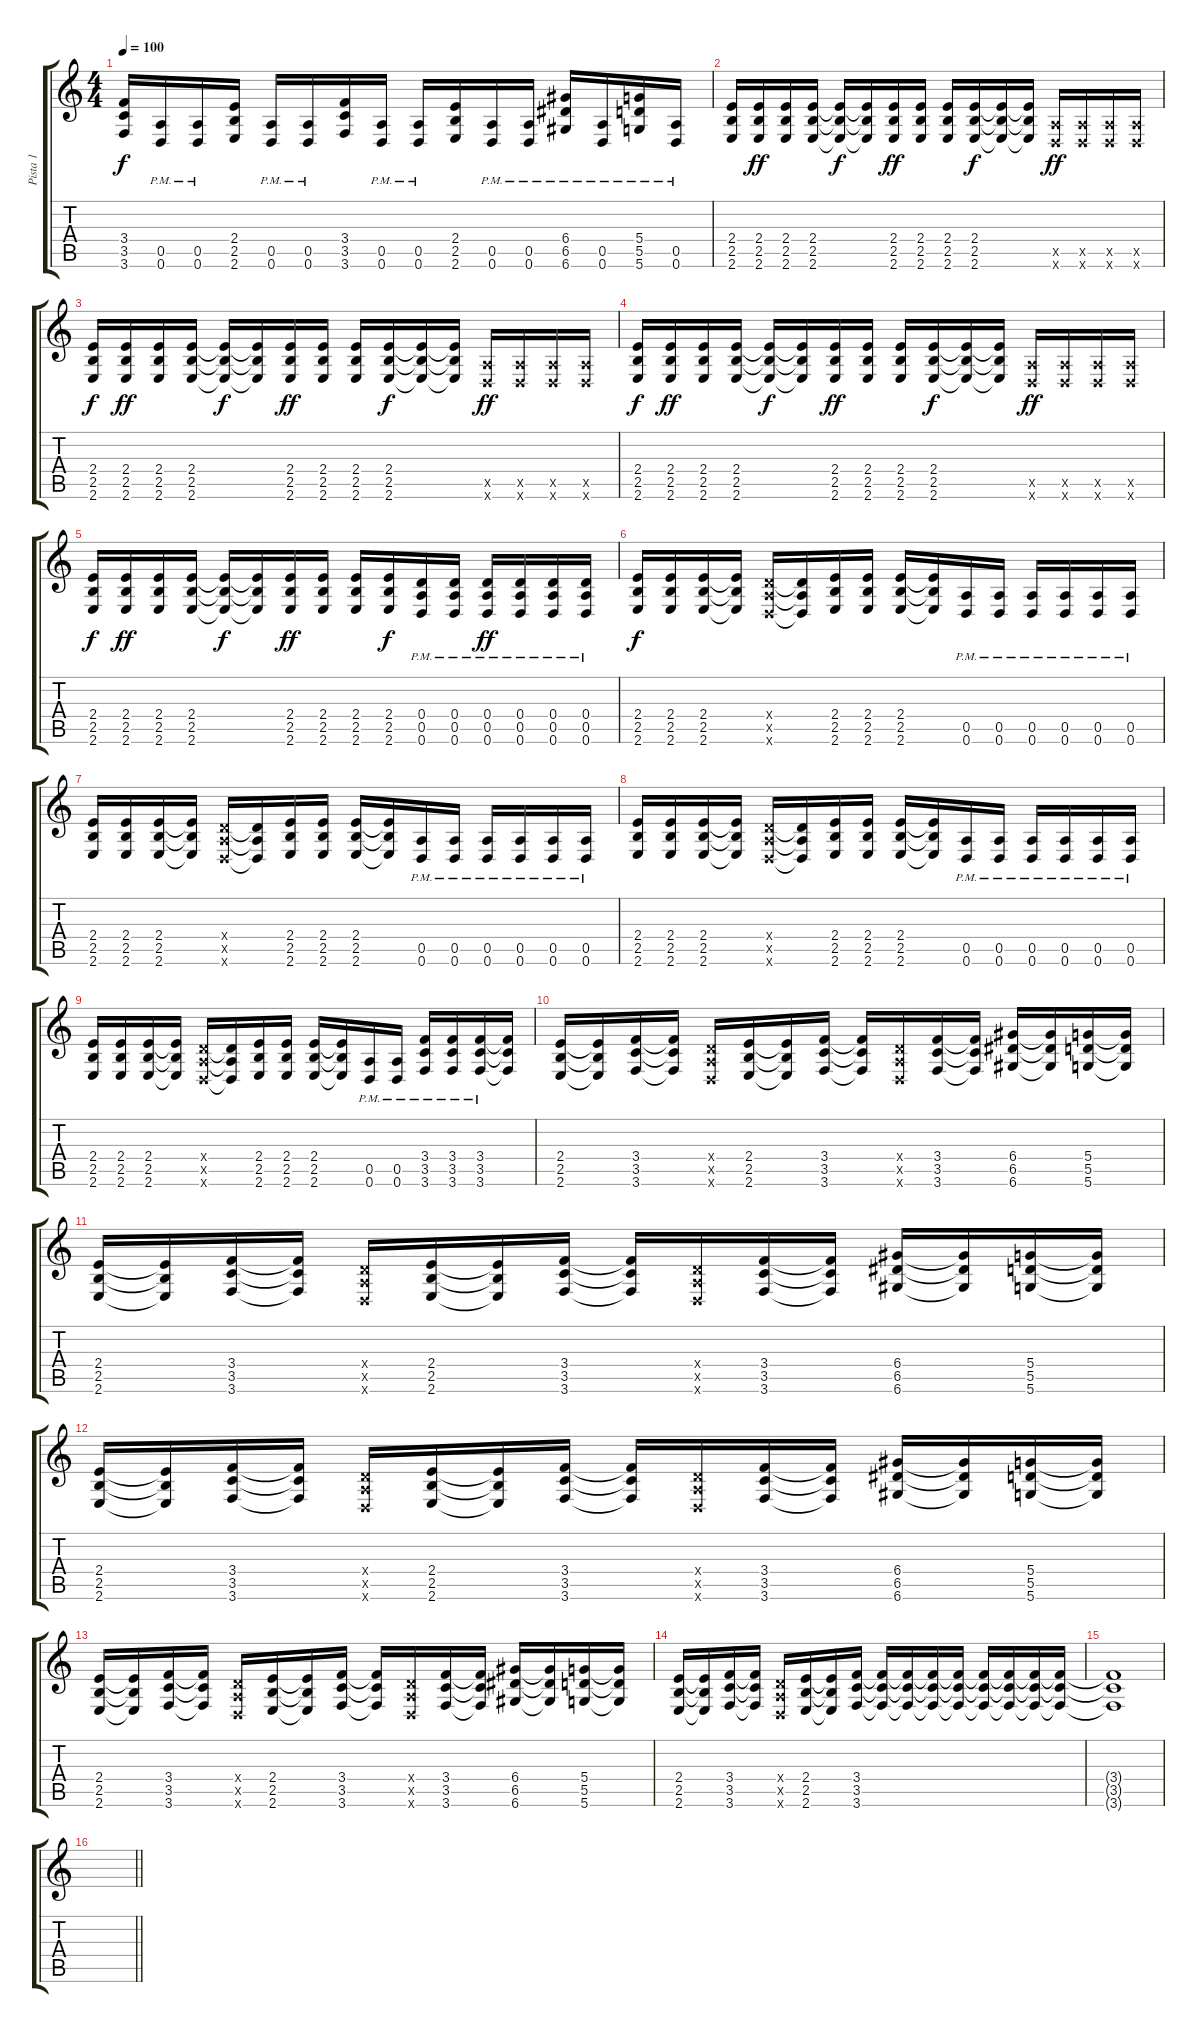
\track ("Pista 1" "Pista 1") {instrument distortionguitar}
\staff {score tabs}
\tuning (E4 B3 G3 D3 A2 D2) {hide}
\ts (4 4)
\tempo 100
\clef g2
\ks c
(3.4 3.5 3.6).16{dy f} (0.5{pm} 0.6{pm}).16 (0.5{pm} 0.6{pm}).16 (2.4 2.5 2.6).16 (0.5{pm} 0.6{pm}).16 (0.5{pm} 0.6{pm}).16 (3.4 3.5 3.6).16 (0.5{pm} 0.6{pm}).16 (0.5{pm} 0.6{pm}).16 (2.4 2.5 2.6).16 (0.5{pm} 0.6{pm}).16 (0.5{pm} 0.6{pm}).16 (6.4 6.5{pm} 6.6{pm}).16 (0.5{pm} 0.6{pm}).16 (5.4 5.5{pm} 5.6{pm}).16 (0.5{pm} 0.6{pm}).16 |
(2.4 2.5 2.6).16 (2.4 2.5 2.6).16{dy ff} (2.4 2.5 2.6).16 (2.4 2.5 2.6).16 (2.4{t} 2.5{t} 2.6{t}).16{dy f} (2.4{t} 2.5{t} 2.6{t}).16 (2.4 2.5 2.6).16{dy ff} (2.4 2.5 2.6).16 (2.4 2.5 2.6).16 (2.4 2.5 2.6).16{dy f} (2.4{t} 2.5{t} 2.6{t}).16 (2.4{t} 2.5{t} 2.6{t}).16 (0.5{x} 0.6{x}).16{dy ff} (0.5{x} 0.6{x}).16 (0.5{x} 0.6{x}).16 (0.5{x} 0.6{x}).16 |
(2.4 2.5 2.6).16{dy f} (2.4 2.5 2.6).16{dy ff} (2.4 2.5 2.6).16 (2.4 2.5 2.6).16 (2.4{t} 2.5{t} 2.6{t}).16{dy f} (2.4{t} 2.5{t} 2.6{t}).16 (2.4 2.5 2.6).16{dy ff} (2.4 2.5 2.6).16 (2.4 2.5 2.6).16 (2.4 2.5 2.6).16{dy f} (2.4{t} 2.5{t} 2.6{t}).16 (2.4{t} 2.5{t} 2.6{t}).16 (0.5{x} 0.6{x}).16{dy ff} (0.5{x} 0.6{x}).16 (0.5{x} 0.6{x}).16 (0.5{x} 0.6{x}).16 |
(2.4 2.5 2.6).16{dy f} (2.4 2.5 2.6).16{dy ff} (2.4 2.5 2.6).16 (2.4 2.5 2.6).16 (2.4{t} 2.5{t} 2.6{t}).16{dy f} (2.4{t} 2.5{t} 2.6{t}).16 (2.4 2.5 2.6).16{dy ff} (2.4 2.5 2.6).16 (2.4 2.5 2.6).16 (2.4 2.5 2.6).16{dy f} (2.4{t} 2.5{t} 2.6{t}).16 (2.4{t} 2.5{t} 2.6{t}).16 (0.5{x} 0.6{x}).16{dy ff} (0.5{x} 0.6{x}).16 (0.5{x} 0.6{x}).16 (0.5{x} 0.6{x}).16 |
(2.4 2.5 2.6).16{dy f} (2.4 2.5 2.6).16{dy ff} (2.4 2.5 2.6).16 (2.4 2.5 2.6).16 (2.4{t} 2.5{t} 2.6{t}).16{dy f} (2.4{t} 2.5{t} 2.6{t}).16 (2.4 2.5 2.6).16{dy ff} (2.4 2.5 2.6).16 (2.4 2.5 2.6).16 (2.4 2.5 2.6).16{dy f} (0.4{pm} 0.5{pm} 0.6{pm}).16 (0.4{pm} 0.5{pm} 0.6{pm}).16 (0.4{pm} 0.5{pm} 0.6{pm}).16{dy ff} (0.4{pm} 0.5{pm} 0.6{pm}).16 (0.4{pm} 0.5{pm} 0.6{pm}).16 (0.4{pm} 0.5{pm} 0.6{pm}).16 |
(2.4 2.5 2.6).16{dy f} (2.4 2.5 2.6).16 (2.4 2.5 2.6).16 (2.4{t} 2.5{t} 2.6{t}).16 (0.4{x} 0.5{x} 0.6{x}).16 (0.4{t} 0.5{t} 0.6{t}).16 (2.4 2.5 2.6).16 (2.4 2.5 2.6).16 (2.4 2.5 2.6).16 (2.4{t} 2.5{t} 2.6{t}).16 (0.5{pm} 0.6{pm}).16 (0.5{pm} 0.6{pm}).16 (0.5{pm} 0.6{pm}).16 (0.5{pm} 0.6{pm}).16 (0.5{pm} 0.6{pm}).16 (0.5{pm} 0.6{pm}).16 |
(2.4 2.5 2.6).16 (2.4 2.5 2.6).16 (2.4 2.5 2.6).16 (2.4{t} 2.5{t} 2.6{t}).16 (0.4{x} 0.5{x} 0.6{x}).16 (0.4{t} 0.5{t} 0.6{t}).16 (2.4 2.5 2.6).16 (2.4 2.5 2.6).16 (2.4 2.5 2.6).16 (2.4{t} 2.5{t} 2.6{t}).16 (0.5{pm} 0.6{pm}).16 (0.5{pm} 0.6{pm}).16 (0.5{pm} 0.6{pm}).16 (0.5{pm} 0.6{pm}).16 (0.5{pm} 0.6{pm}).16 (0.5{pm} 0.6{pm}).16 |
(2.4 2.5 2.6).16 (2.4 2.5 2.6).16 (2.4 2.5 2.6).16 (2.4{t} 2.5{t} 2.6{t}).16 (0.4{x} 0.5{x} 0.6{x}).16 (0.4{t} 0.5{t} 0.6{t}).16 (2.4 2.5 2.6).16 (2.4 2.5 2.6).16 (2.4 2.5 2.6).16 (2.4{t} 2.5{t} 2.6{t}).16 (0.5{pm} 0.6{pm}).16 (0.5{pm} 0.6{pm}).16 (0.5{pm} 0.6{pm}).16 (0.5{pm} 0.6{pm}).16 (0.5{pm} 0.6{pm}).16 (0.5{pm} 0.6{pm}).16 |
(2.4 2.5 2.6).16 (2.4 2.5 2.6).16 (2.4 2.5 2.6).16 (2.4{t} 2.5{t} 2.6{t}).16 (0.4{x} 0.5{x} 0.6{x}).16 (0.4{t} 0.5{t} 0.6{t}).16 (2.4 2.5 2.6).16 (2.4 2.5 2.6).16 (2.4 2.5 2.6).16 (2.4{t} 2.5{t} 2.6{t}).16 (0.5{pm} 0.6{pm}).16 (0.5{pm} 0.6{pm}).16 (3.4 3.5{pm} 3.6{pm}).16 (3.4 3.5{pm} 3.6{pm}).16 (3.4 3.5{pm} 3.6{pm}).16 (3.4{t} 3.5{t} 3.6{t}).16 |
(2.4 2.5 2.6).16 (2.4{t} 2.5{t} 2.6{t}).16 (3.4 3.5 3.6).16 (3.4{t} 3.5{t} 3.6{t}).16 (0.4{x} 0.5{x} 0.6{x}).16 (2.4 2.5 2.6).16 (2.4{t} 2.5{t} 2.6{t}).16 (3.4 3.5 3.6).16 (3.4{t} 3.5{t} 3.6{t}).16 (0.4{x} 0.5{x} 0.6{x}).16 (3.4 3.5 3.6).16 (3.4{t} 3.5{t} 3.6{t}).16 (6.4 6.5 6.6).16 (6.4{t} 6.5{t} 6.6{t}).16 (5.4 5.5 5.6).16 (5.4{t} 5.5{t} 5.6{t}).16 |
(2.4 2.5 2.6).16 (2.4{t} 2.5{t} 2.6{t}).16 (3.4 3.5 3.6).16 (3.4{t} 3.5{t} 3.6{t}).16 (0.4{x} 0.5{x} 0.6{x}).16 (2.4 2.5 2.6).16 (2.4{t} 2.5{t} 2.6{t}).16 (3.4 3.5 3.6).16 (3.4{t} 3.5{t} 3.6{t}).16 (0.4{x} 0.5{x} 0.6{x}).16 (3.4 3.5 3.6).16 (3.4{t} 3.5{t} 3.6{t}).16 (6.4 6.5 6.6).16 (6.4{t} 6.5{t} 6.6{t}).16 (5.4 5.5 5.6).16 (5.4{t} 5.5{t} 5.6{t}).16 |
(2.4 2.5 2.6).16 (2.4{t} 2.5{t} 2.6{t}).16 (3.4 3.5 3.6).16 (3.4{t} 3.5{t} 3.6{t}).16 (0.4{x} 0.5{x} 0.6{x}).16 (2.4 2.5 2.6).16 (2.4{t} 2.5{t} 2.6{t}).16 (3.4 3.5 3.6).16 (3.4{t} 3.5{t} 3.6{t}).16 (0.4{x} 0.5{x} 0.6{x}).16 (3.4 3.5 3.6).16 (3.4{t} 3.5{t} 3.6{t}).16 (6.4 6.5 6.6).16 (6.4{t} 6.5{t} 6.6{t}).16 (5.4 5.5 5.6).16 (5.4{t} 5.5{t} 5.6{t}).16 |
(2.4 2.5 2.6).16 (2.4{t} 2.5{t} 2.6{t}).16 (3.4 3.5 3.6).16 (3.4{t} 3.5{t} 3.6{t}).16 (0.4{x} 0.5{x} 0.6{x}).16 (2.4 2.5 2.6).16 (2.4{t} 2.5{t} 2.6{t}).16 (3.4 3.5 3.6).16 (3.4{t} 3.5{t} 3.6{t}).16 (0.4{x} 0.5{x} 0.6{x}).16 (3.4 3.5 3.6).16 (3.4{t} 3.5{t} 3.6{t}).16 (6.4 6.5 6.6).16 (6.4{t} 6.5{t} 6.6{t}).16 (5.4 5.5 5.6).16 (5.4{t} 5.5{t} 5.6{t}).16 |
(2.4 2.5 2.6).16 (2.4{t} 2.5{t} 2.6{t}).16 (3.4 3.5 3.6).16 (3.4{t} 3.5{t} 3.6{t}).16 (0.4{x} 0.5{x} 0.6{x}).16 (2.4 2.5 2.6).16 (2.4{t} 2.5{t} 2.6{t}).16 (3.4 3.5 3.6).16 (3.4{t} 3.5{t} 3.6{t}).16 (3.4{t} 3.5{t} 3.6{t}).16 (3.4{t} 3.5{t} 3.6{t}).16 (3.4{t} 3.5{t} 3.6{t}).16 (3.4{t} 3.5{t} 3.6{t}).16 (3.4{t} 3.5{t} 3.6{t}).16 (3.4{t} 3.5{t} 3.6{t}).16 (3.4{t} 3.5{t} 3.6{t}).16 |
(3.4{t} 3.5{t} 3.6{t}).1 |
\barLineRight lightlight
